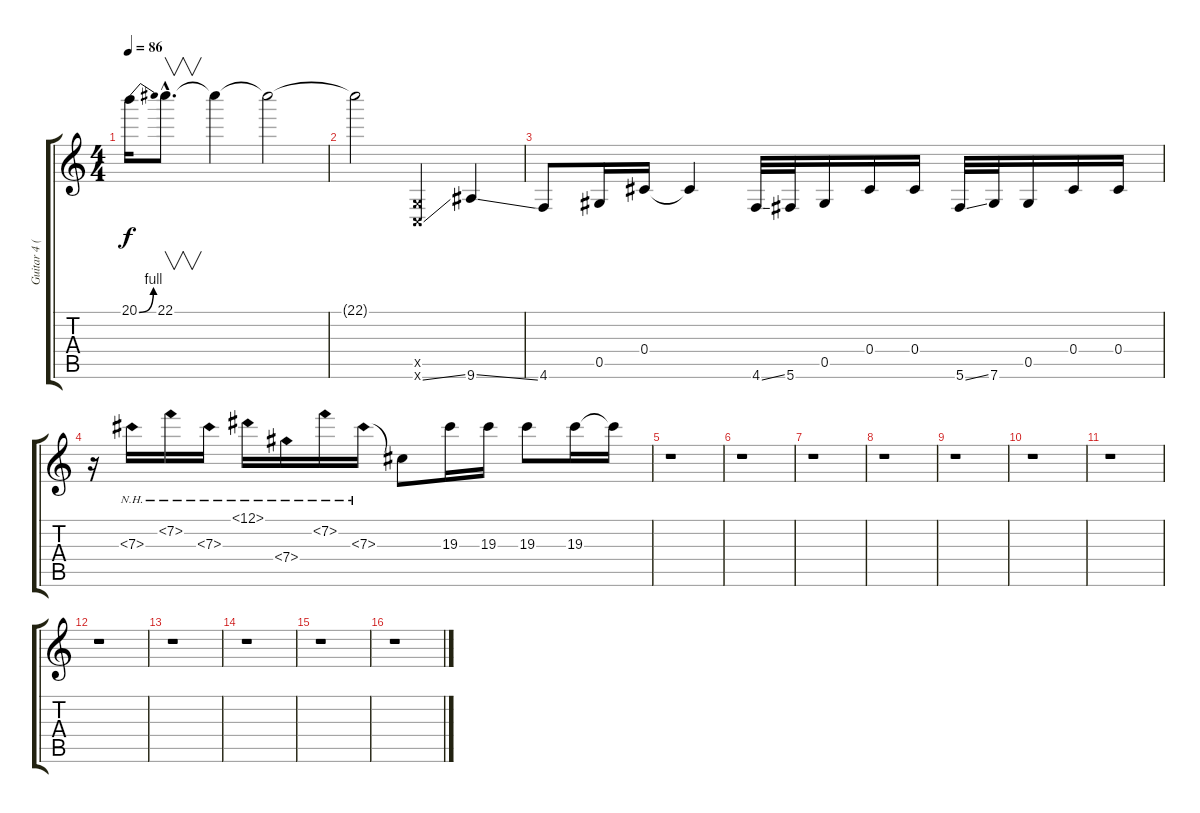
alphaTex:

\track ("Guitar 4 (Solo)" "Guitar 4 (") {instrument distortionguitar}
\staff {score tabs}
\tuning (Eb4 Bb3 Gb3 Db3 Ab2 Db2) {hide}
\ts (4 4)
\tempo 86
\clef g2
\ks c
20.1{be (bend 0 0 60 4)}.16{dy f} 22.1{hac}.8{v d} 22.1{t}.4 22.1{t}.2 |
22.1{t}.2 (-1.5{x} -1.6{ss x}).4 9.6{ss}.4 |
4.6.8 0.5.16 0.4.16 0.4{t}.4 4.6{ss}.32 5.6.32 0.5.16 0.4.16 0.4.16 5.6{ss}.32 7.6.32 0.5.16 0.4.16 0.4.16 |
r.16 7.3{nh}.16 7.2{nh}.16 7.3{nh}.16 12.1{nh}.16 7.4{nh}.16 7.2{nh}.16 7.3{nh}.16 7.3{t}.8 19.3.16 19.3.16 19.3.8 19.3.16 19.3{t}.16 |
r.1 |
r.1 |
r.1 |
r.1 |
r.1 |
r.1 |
r.1 |
r.1 |
r.1 |
r.1 |
r.1 |
r.1
